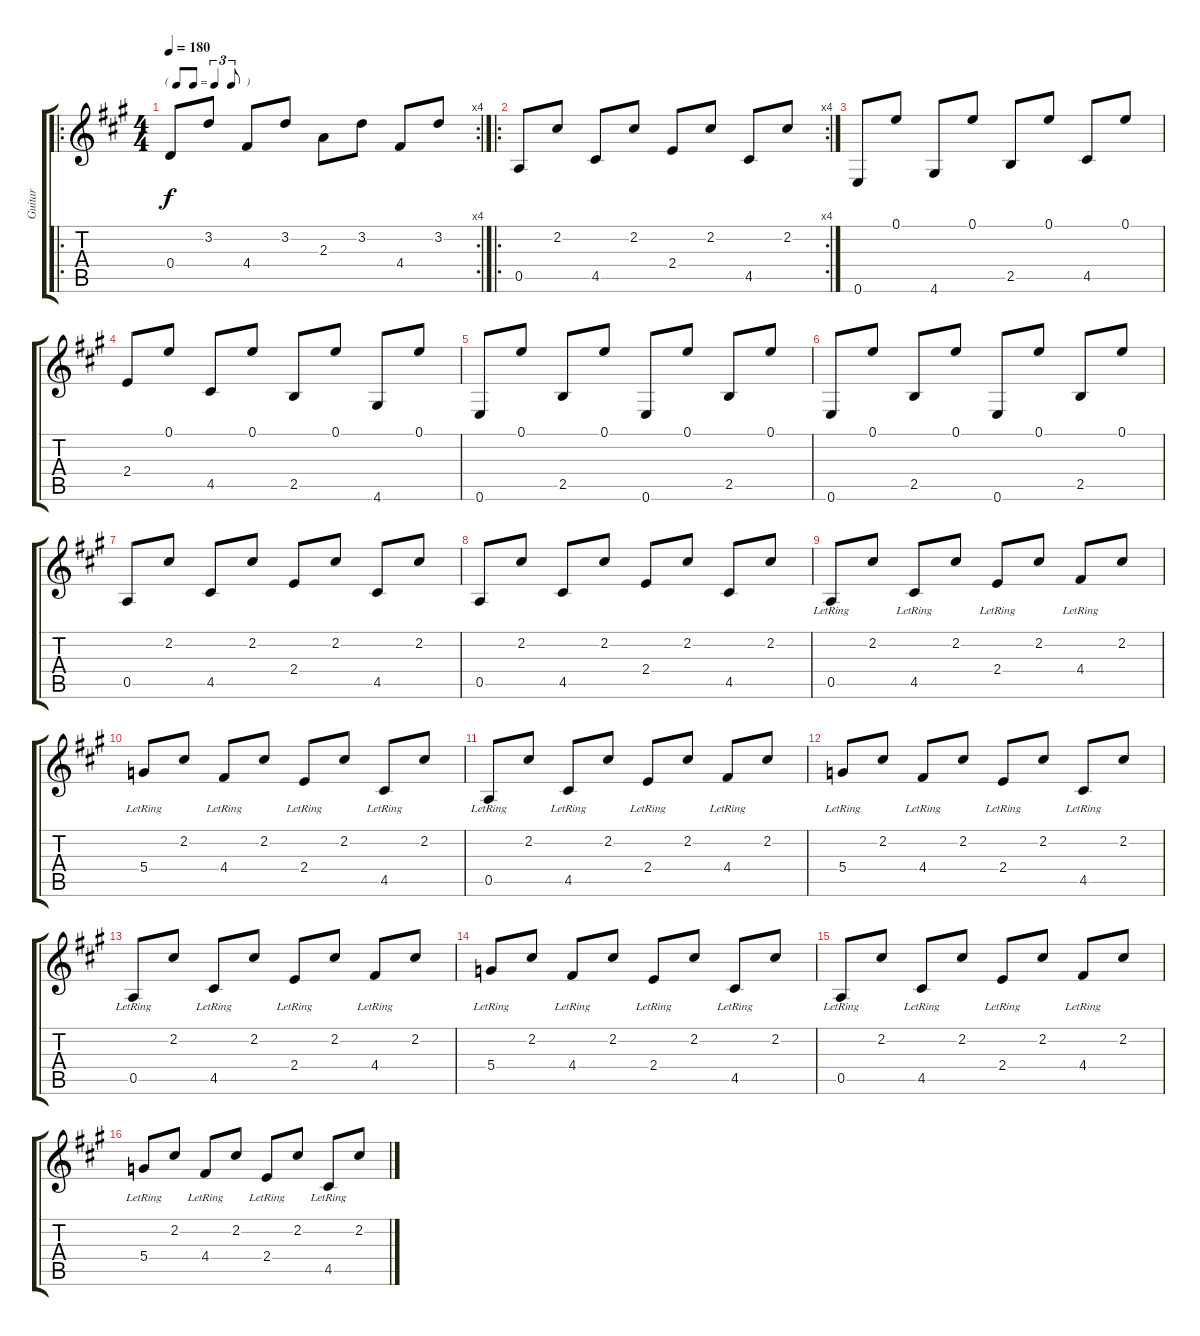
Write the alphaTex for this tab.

\track ("Guitar" "Guitar") {instrument electricguitarclean}
\staff {score tabs}
\tuning (E4 B3 G3 D3 A2 E2) {hide}
\ro
\rc 4
\ts (4 4)
\tf triplet8th
\tempo 180
\clef g2
\ks a
0.4.8{dy f} 3.2.8 4.4.8 3.2.8 2.3.8 3.2.8 4.4.8 3.2.8 |
\ro
\rc 4
0.5.8 2.2.8 4.5.8 2.2.8 2.4.8 2.2.8 4.5.8 2.2.8 |
0.6.8 0.1.8 4.6.8 0.1.8 2.5.8 0.1.8 4.5.8 0.1.8 |
2.4.8 0.1.8 4.5.8 0.1.8 2.5.8 0.1.8 4.6.8 0.1.8 |
0.6.8 0.1.8 2.5.8 0.1.8 0.6.8 0.1.8 2.5.8 0.1.8 |
0.6.8 0.1.8 2.5.8 0.1.8 0.6.8 0.1.8 2.5.8 0.1.8 |
0.5.8 2.2.8 4.5.8 2.2.8 2.4.8 2.2.8 4.5.8 2.2.8 |
0.5.8 2.2.8 4.5.8 2.2.8 2.4.8 2.2.8 4.5.8 2.2.8 |
0.5{lr}.8 2.2.8 4.5{lr}.8 2.2.8 2.4{lr}.8 2.2.8 4.4{lr}.8 2.2.8 |
5.4{lr}.8 2.2.8 4.4{lr}.8 2.2.8 2.4{lr}.8 2.2.8 4.5{lr}.8 2.2.8 |
0.5{lr}.8 2.2.8 4.5{lr}.8 2.2.8 2.4{lr}.8 2.2.8 4.4{lr}.8 2.2.8 |
5.4{lr}.8 2.2.8 4.4{lr}.8 2.2.8 2.4{lr}.8 2.2.8 4.5{lr}.8 2.2.8 |
0.5{lr}.8 2.2.8 4.5{lr}.8 2.2.8 2.4{lr}.8 2.2.8 4.4{lr}.8 2.2.8 |
5.4{lr}.8 2.2.8 4.4{lr}.8 2.2.8 2.4{lr}.8 2.2.8 4.5{lr}.8 2.2.8 |
0.5{lr}.8 2.2.8 4.5{lr}.8 2.2.8 2.4{lr}.8 2.2.8 4.4{lr}.8 2.2.8 |
5.4{lr}.8 2.2.8 4.4{lr}.8 2.2.8 2.4{lr}.8 2.2.8 4.5{lr}.8 2.2.8
